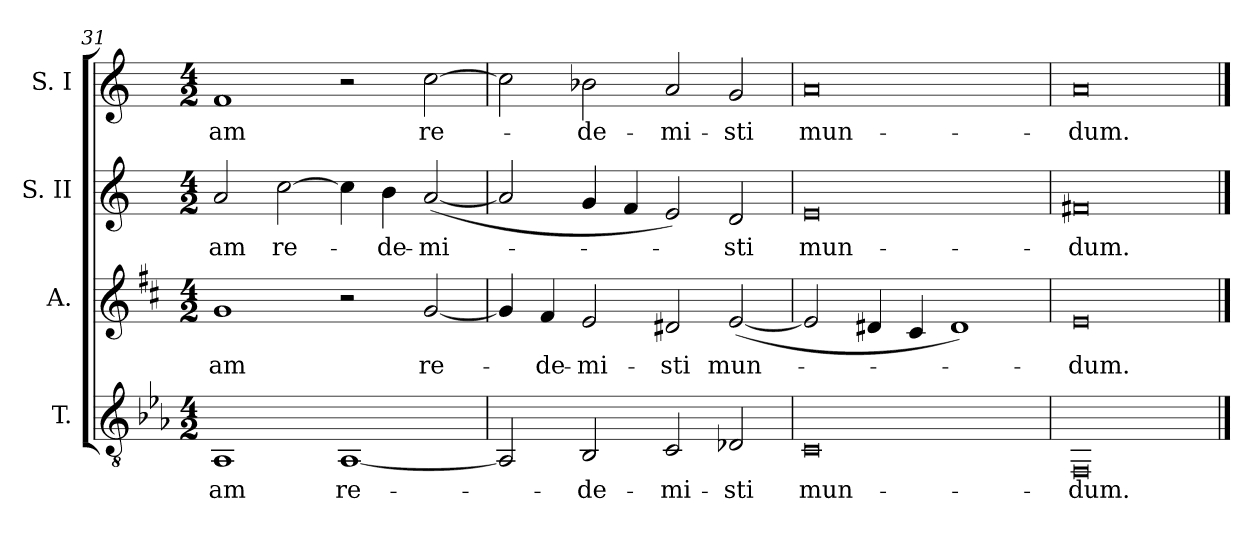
**kern	**text	**kern	**text	**kern	**text	**kern	**text
*part4	*part4	*part3	*part3	*part2	*part2	*part1	*part1
*staff4	*staff4	*staff3	*staff3	*staff2	*staff2	*staff1	*staff1
*I"T.	*	*I"A.	*	*I"S. II	*	*I"S. I	*
*clefGv2	*	*clefG2	*	*clefG2	*	*clefG2	*
*ITrd2c3	*	*ITrd1c2	*	*	*	*	*
*k[]	*	*k[]	*	*k[]	*	*k[]	*
*C:	*	*C:	*	*C:	*	*C:	*
*M4/2	*	*M4/2	*	*M4/2	*	*M4/2	*
=31	=31	=31	=31	=31	=31	=31	=31
!	!LO:LY:b:color=#000000	!	!	!	!	!	!
!	!	!	!LO:LY:b:color=#000000	!	!	!	!
!	!	!	!	!	!LO:LY:b:color=#000000	!	!
!	!	!	!	!	!	!	!LO:LY:b:color=#000000
1FFi	-am	1fi	-am	2ai/	-am	1fi	am
!	!	!	!	!	!LO:LY:b:color=#000000	!	!
.	.	.	.	[2cci\	re-	.	.
!	!LO:LY:b:color=#000000	!	!	!	!	!	!
[1FFi	re-	2r	.	4cci\]	.	2r	.
!	!	!	!	!	!LO:LY:b:color=#000000	!	!
.	.	.	.	4bi\	-de-	.	.
!	!	!	!LO:LY:b:color=#000000	!	!	!	!
!	!	!	!	!	!LO:LY:b:color=#000000	!	!
!	!	!	!	!	!	!	!LO:LY:b:color=#000000
.	.	[2fi/	re-	([2ai/	-mi-	[2cci\	re-
!!LO:LB:g=z
=32	=32	=32	=32	=32	=32	=32	=32
2FFi/]	.	4fi/]	.	2ai/]	.	2cci\]	.
!	!	!	!LO:LY:b:color=#000000	!	!	!	!
.	.	4ei/	-de-	.	.	.	.
!	!LO:LY:b:color=#000000	!	!	!	!	!	!
!	!	!	!LO:LY:b:color=#000000	!	!	!	!
!	!	!	!	!	!	!	!LO:LY:b:color=#000000
2GGi/	de-	2di/	-mi-	4gi/	.	2b-Xi\	-de-
.	.	.	.	4fi/	.	.	.
!	!LO:LY:b:color=#000000	!	!	!	!	!	!
!	!	!	!LO:LY:b:color=#000000	!	!	!	!
!	!	!	!	!	!	!	!LO:LY:b:color=#000000
2AAi/	-mi-	2c#Xi/	-sti	2ei/)	.	2ai/	-mi-
!	!LO:LY:b:color=#000000	!	!	!	!	!	!
!	!	!	!LO:LY:b:color=#000000	!	!	!	!
!	!	!	!	!	!LO:LY:b:color=#000000	!	!
!	!	!	!	!	!	!	!LO:LY:b:color=#000000
2BB-Xi/	-sti	([2di/	mun-	2di/	-sti	2gi/	-sti
=33	=33	=33	=33	=33	=33	=33	=33
!	!LO:LY:b:color=#000000	!	!	!	!	!	!
!	!	!	!	!	!LO:LY:b:color=#000000	!	!
!	!	!	!	!	!	!	!LO:LY:b:color=#000000
0AAi	mun-	2di/]	.	0ei	mun-	0ai	mun-
.	.	4c#Xi/	.	.	.	.	.
.	.	4Bi/	.	.	.	.	.
.	.	1c#i)	.	.	.	.	.
=34	=34	=34	=34	=34	=34	=34	=34
!	!LO:LY:b:color=#000000	!	!	!	!	!	!
!	!	!	!LO:LY:b:color=#000000	!	!	!	!
!	!	!	!	!	!LO:LY:b:color=#000000	!	!
!	!	!	!	!	!	!	!LO:LY:b:color=#000000
0DDi	-dum.	0di	-dum.	0f#Xi	-dum.	0ai	-dum.
==	==	==	==	==	==	==	==
*-	*-	*-	*-	*-	*-	*-	*-
